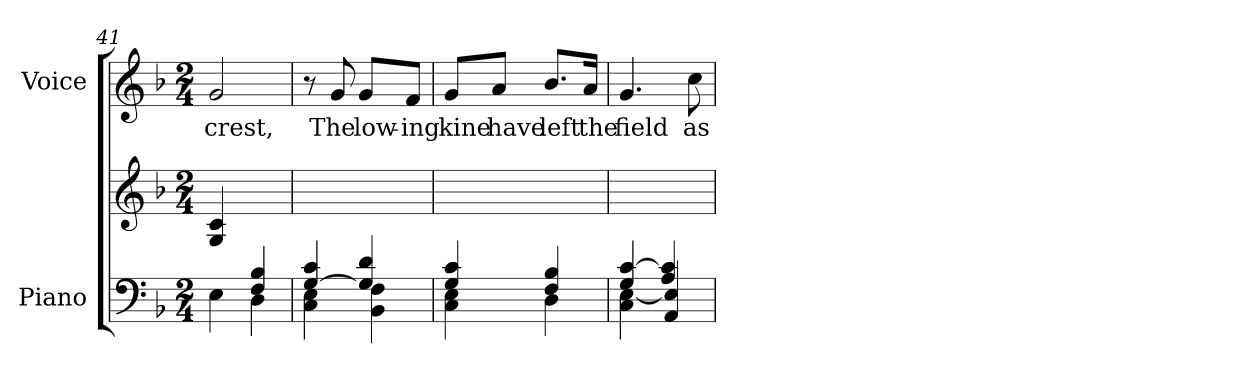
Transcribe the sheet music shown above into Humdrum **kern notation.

**kern	**kern	**kern	**text
*part2	*part2	*part1	*part1
*staff3	*staff2	*staff1	*staff1
*I"Piano	*	*I"Voice	*
*I'Pno	*	*	*
*clefF4	*clefG2	*clefG2	*
*k[b-]	*k[b-]	*k[b-]	*
*M2/4	*M2/4	*M2/4	*
=41	=41	=41	=41
*^	*	*	*
4ryy	4E\	4G/ 4c/	2g/	crest,
4F/ 4B-/	4D\	4ryy	.	.
=42	=42	=42	=42	=42
[>4G/ 4c/	4C\ 4E\	2ryy	8r	.
.	.	.	8g/	The
4G/] 4d/	4BB-\ 4F\	.	8g/L	low-
.	.	.	8f/J	-ing
=43	=43	=43	=43	=43
4G/ 4c/	4C\ 4E\	2ryy	8g/L	kine
.	.	.	8a/J	have
4F/ 4B-/	4D\	.	8.b-/L	left
.	.	.	16a/Jk	the
=44	=44	=44	=44	=44
4G/ [4c/	4C\ [<4E\	2ryy	4.g/	field
4A/ 4c/]	4AA/ 4E/]	.	.	.
.	.	.	8cc\	as
*v	*v	*	*	*
=	=	=	=
*-	*-	*-	*-
